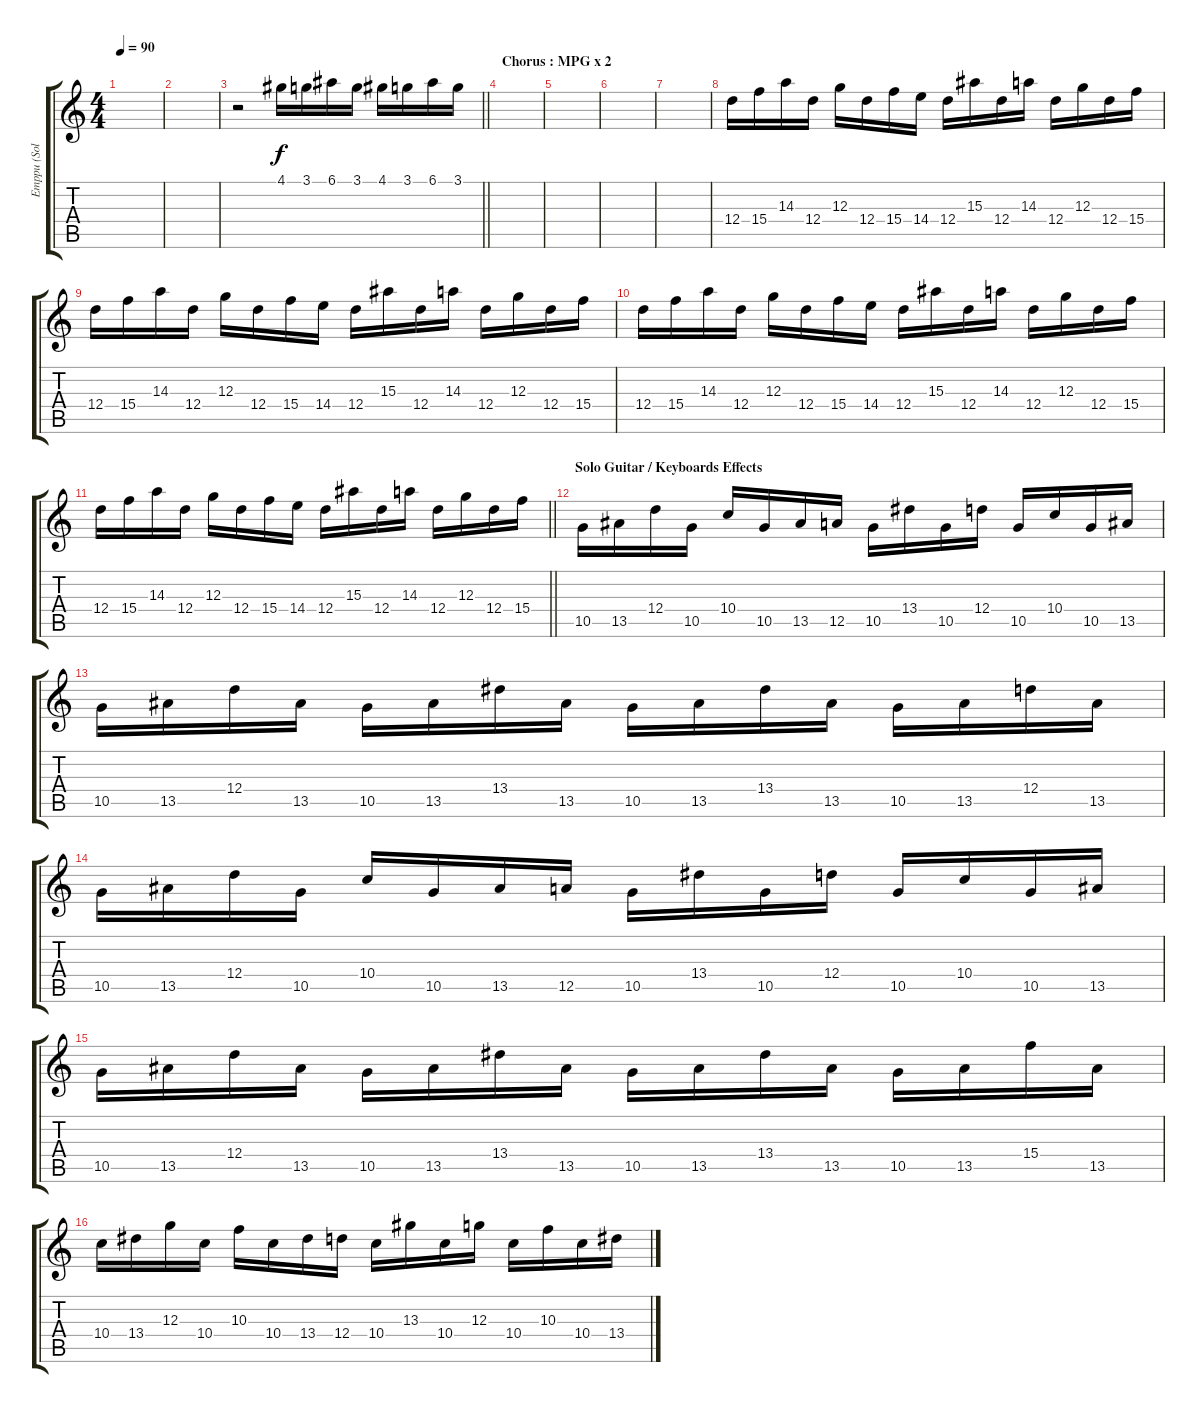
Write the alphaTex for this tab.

\track ("Emppu (Solo - DADGBE)" "Emppu (Sol") {instrument distortionguitar}
\staff {score tabs}
\tuning (E4 B3 G3 D3 A2 D2) {hide}
\ts (4 4)
\tempo 90
\clef g2
\ks c
|
|
\barLineRight lightlight
r.2 4.1.16 3.1.16 6.1.16 3.1.16 4.1.16 3.1.16 6.1.16 3.1.16 |
\section ("" "Chorus : MPG x 2")
|
|
|
|
12.4.16{volume 16} 15.4.16 14.3.16 12.4.16 12.3.16 12.4.16 15.4.16 14.4.16 12.4.16 15.3.16 12.4.16 14.3.16 12.4.16 12.3.16 12.4.16 15.4.16 |
12.4.16 15.4.16 14.3.16 12.4.16 12.3.16 12.4.16 15.4.16 14.4.16 12.4.16 15.3.16 12.4.16 14.3.16 12.4.16 12.3.16 12.4.16 15.4.16 |
12.4.16 15.4.16 14.3.16 12.4.16 12.3.16 12.4.16 15.4.16 14.4.16 12.4.16 15.3.16 12.4.16 14.3.16 12.4.16 12.3.16 12.4.16 15.4.16 |
\barLineRight lightlight
12.4.16 15.4.16 14.3.16 12.4.16 12.3.16 12.4.16 15.4.16 14.4.16 12.4.16 15.3.16 12.4.16 14.3.16 12.4.16 12.3.16 12.4.16 15.4.16 |
\section ("" "Solo Guitar / Keyboards Effects")
10.5.16{balance 0} 13.5.16 12.4.16 10.5.16 10.4.16 10.5.16 13.5.16 12.5.16 10.5.16 13.4.16 10.5.16 12.4.16 10.5.16 10.4.16 10.5.16 13.5.16 |
10.5.16{balance 8} 13.5.16 12.4.16 13.5.16 10.5.16 13.5.16 13.4.16 13.5.16 10.5.16 13.5.16 13.4.16 13.5.16 10.5.16 13.5.16 12.4.16 13.5.16 |
10.5.16{balance 16} 13.5.16 12.4.16 10.5.16 10.4.16 10.5.16 13.5.16 12.5.16 10.5.16 13.4.16 10.5.16 12.4.16 10.5.16 10.4.16 10.5.16 13.5.16 |
10.5.16{balance 8} 13.5.16 12.4.16 13.5.16 10.5.16 13.5.16 13.4.16 13.5.16 10.5.16 13.5.16 13.4.16 13.5.16 10.5.16 13.5.16 15.4.16 13.5.16 |
10.4.16 13.4.16 12.3.16 10.4.16 10.3.16 10.4.16 13.4.16 12.4.16 10.4.16 13.3.16 10.4.16 12.3.16 10.4.16 10.3.16 10.4.16 13.4.16
